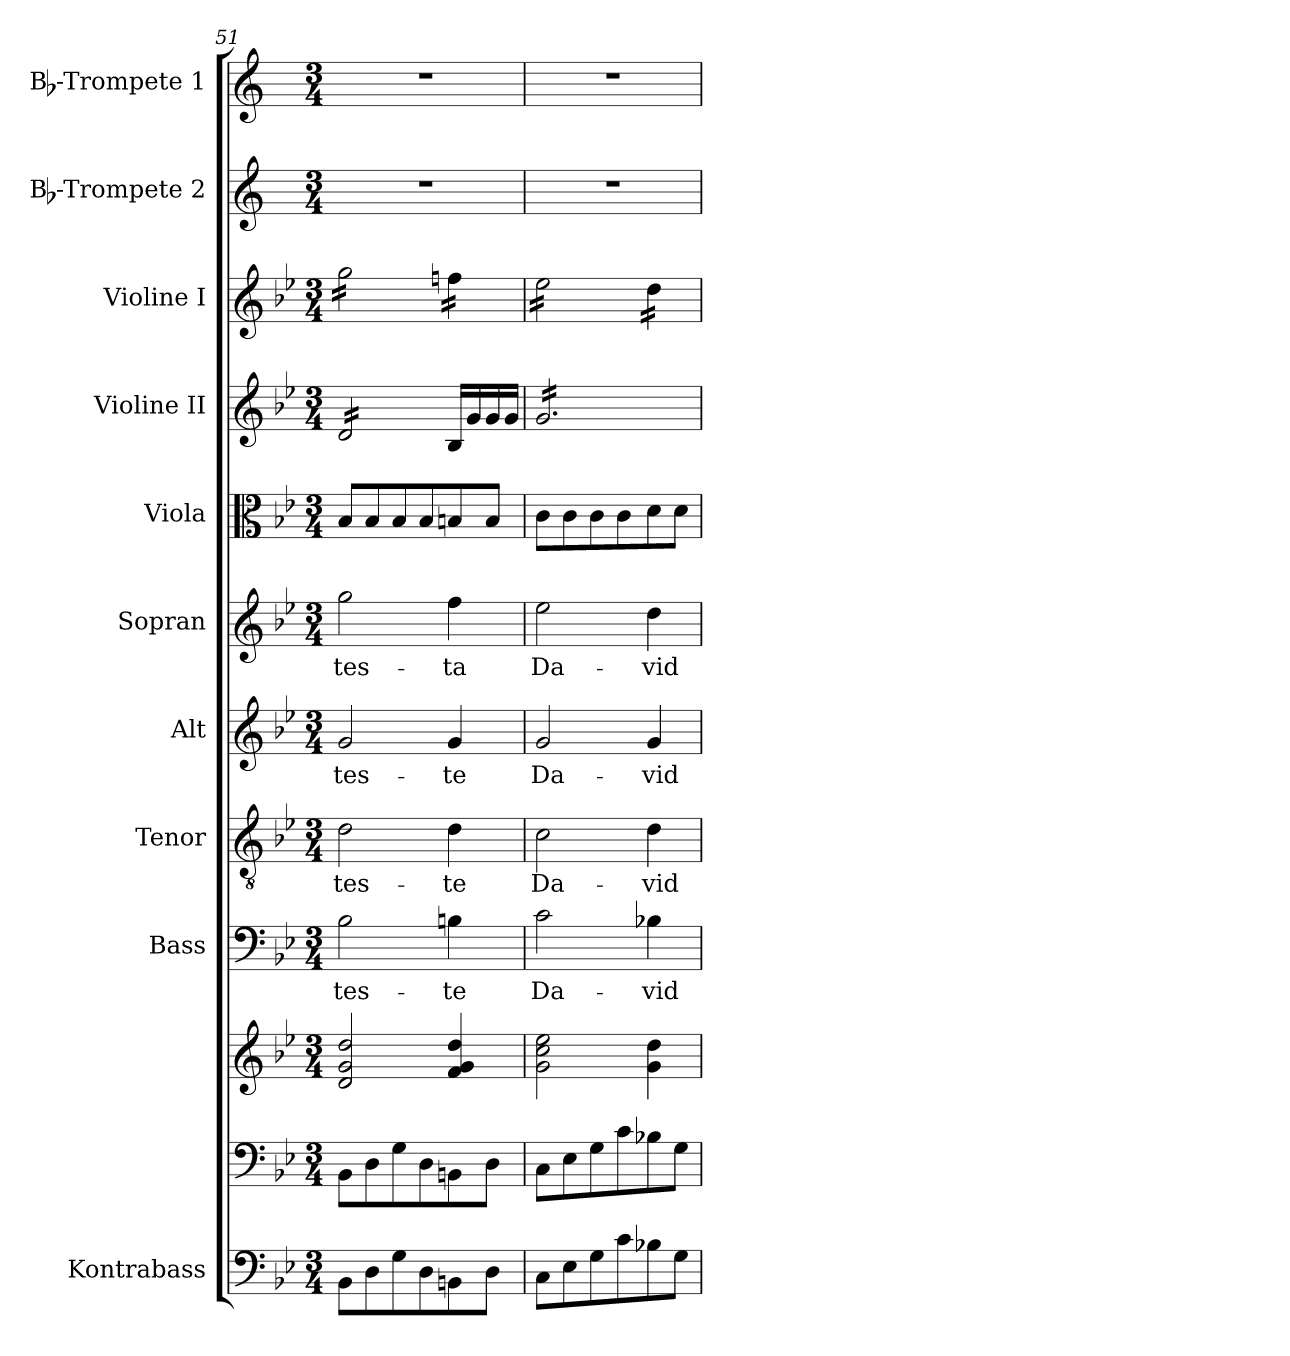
**kern	**kern	**kern	**kern	**text	**kern	**text	**kern	**text	**kern	**text	**kern	**kern	**kern	**kern	**kern
*part11	*part10	*part10	*part9	*part9	*part8	*part8	*part7	*part7	*part6	*part6	*part5	*part4	*part3	*part2	*part1
*staff12	*staff11	*staff10	*staff9	*staff9	*staff8	*staff8	*staff7	*staff7	*staff6	*staff6	*staff5	*staff4	*staff3	*staff2	*staff1
*I"Kontrabass	*	*	*I"Bass	*	*I"Tenor	*	*I"Alt	*	*I"Sopran	*	*I"Viola	*I"Violine II	*I"Violine I	*I"Bb-Trompete 2	*I"Bb-Trompete 1
*I'Kb.	*	*	*I'B.	*	*I'T.	*	*I'A.	*	*I'S.	*	*I'Vla.	*I'Vl. II	*I'Vl. I	*I'Bb Trp. 2	*I'Bb Trp. 1
*clefF4	*clefF4	*clefG2	*clefF4	*	*clefGv2	*	*clefG2	*	*clefG2	*	*clefC3	*clefG2	*clefG2	*clefG2	*clefG2
*ITrd7c12	*	*	*	*	*	*	*	*	*	*	*	*	*	*ITrd1c2	*ITrd1c2
*k[b-e-]	*k[b-e-]	*k[b-e-]	*k[b-e-]	*	*k[b-e-]	*	*k[b-e-]	*	*k[b-e-]	*	*k[b-e-]	*k[b-e-]	*k[b-e-]	*k[b-e-]	*k[b-e-]
*B-:	*B-:	*B-:	*B-:	*	*B-:	*	*B-:	*	*B-:	*	*B-:	*B-:	*B-:	*B-:	*B-:
*M3/4	*M3/4	*M3/4	*M3/4	*	*M3/4	*	*M3/4	*	*M3/4	*	*M3/4	*M3/4	*M3/4	*M3/4	*M3/4
=51	=51	=51	=51	=51	=51	=51	=51	=51	=51	=51	=51	=51	=51	=51	=51
!	!	!	!	!LO:LY:b	!	!LO:LY:b	!	!LO:LY:b	!	!LO:LY:b	!	!	!	!	!
*	*	*	*	*	*	*	*	*	*	*	*	*tremolo	*	*	*
*	*	*	*	*	*	*	*	*	*	*	*	*	*tremolo	*	*
8BBB-\L	8BB-\L	2d/ 2g/ 2dd/	2B-\	tes-	2d\	tes-	2g/	tes-	2gg\	tes-	8B-/L	16d/LL	16gg\LL	2.r	2.r
.	.	.	.	.	.	.	.	.	.	.	.	16d/	16gg\	.	.
8DD\	8D\	.	.	.	.	.	.	.	.	.	8B-/	16d/	16gg\	.	.
.	.	.	.	.	.	.	.	.	.	.	.	16d/	16gg\	.	.
8GG\	8G\	.	.	.	.	.	.	.	.	.	8B-/	16d/	16gg\	.	.
.	.	.	.	.	.	.	.	.	.	.	.	16d/	16gg\	.	.
8DD\	8D\	.	.	.	.	.	.	.	.	.	8B-/	16d/	16gg\	.	.
.	.	.	.	.	.	.	.	.	.	.	.	16d/JJ	16gg\JJ	.	.
*	*	*	*	*	*	*	*	*	*	*	*	*Xtremolo	*	*	*
!	!	!	!	!LO:LY:b	!	!LO:LY:b	!	!LO:LY:b	!	!LO:LY:b	!	!	!	!	!
8BBBn\	8BBn\	4f/ 4g/ 4dd/	4Bn\	-te	4d\	-te	4g/	-te	4ff\	-ta	8Bn/	16B-/LL	16ffn\LL	.	.
.	.	.	.	.	.	.	.	.	.	.	.	16g/	16ffn\	.	.
8DD\J	8D\J	.	.	.	.	.	.	.	.	.	8B/J	16g/	16ffn\	.	.
.	.	.	.	.	.	.	.	.	.	.	.	16g/JJ	16ffn\JJ	.	.
=52	=52	=52	=52	=52	=52	=52	=52	=52	=52	=52	=52	=52	=52	=52	=52
!	!	!	!	!LO:LY:b	!	!LO:LY:b	!	!LO:LY:b	!	!LO:LY:b	!	!	!	!	!
*	*	*	*	*	*	*	*	*	*	*	*	*tremolo	*	*	*
8CC\L	8C\L	2g\ 2cc\ 2ee-\	2c\	Da-	2c\	Da-	2g/	Da-	2ee-\	Da-	8c\L	16g/LL	16ee-\LL	2.r	2.r
.	.	.	.	.	.	.	.	.	.	.	.	16g/	16ee-\	.	.
8EE-\	8E-\	.	.	.	.	.	.	.	.	.	8c\	16g/	16ee-\	.	.
.	.	.	.	.	.	.	.	.	.	.	.	16g/	16ee-\	.	.
8GG\	8G\	.	.	.	.	.	.	.	.	.	8c\	16g/	16ee-\	.	.
.	.	.	.	.	.	.	.	.	.	.	.	16g/	16ee-\	.	.
8C\	8c\	.	.	.	.	.	.	.	.	.	8c\	16g/	16ee-\	.	.
.	.	.	.	.	.	.	.	.	.	.	.	16g/	16ee-\JJ	.	.
!	!	!	!	!LO:LY:b	!	!LO:LY:b	!	!LO:LY:b	!	!LO:LY:b	!	!	!	!	!
8BB-X\	8B-X\	4g\ 4dd\	4B-X\	-vid	4d\	-vid	4g/	-vid	4dd\	-vid	8d\	16g/	16dd\LL	.	.
.	.	.	.	.	.	.	.	.	.	.	.	16g/	16dd\	.	.
8GG\J	8G\J	.	.	.	.	.	.	.	.	.	8d\J	16g/	16dd\	.	.
.	.	.	.	.	.	.	.	.	.	.	.	16g/JJ	16dd\JJ	.	.
*	*	*	*	*	*	*	*	*	*	*	*	*	*Xtremolo	*	*
*	*	*	*	*	*	*	*	*	*	*	*	*Xtremolo	*	*	*
=	=	=	=	=	=	=	=	=	=	=	=	=	=	=	=
*-	*-	*-	*-	*-	*-	*-	*-	*-	*-	*-	*-	*-	*-	*-	*-
